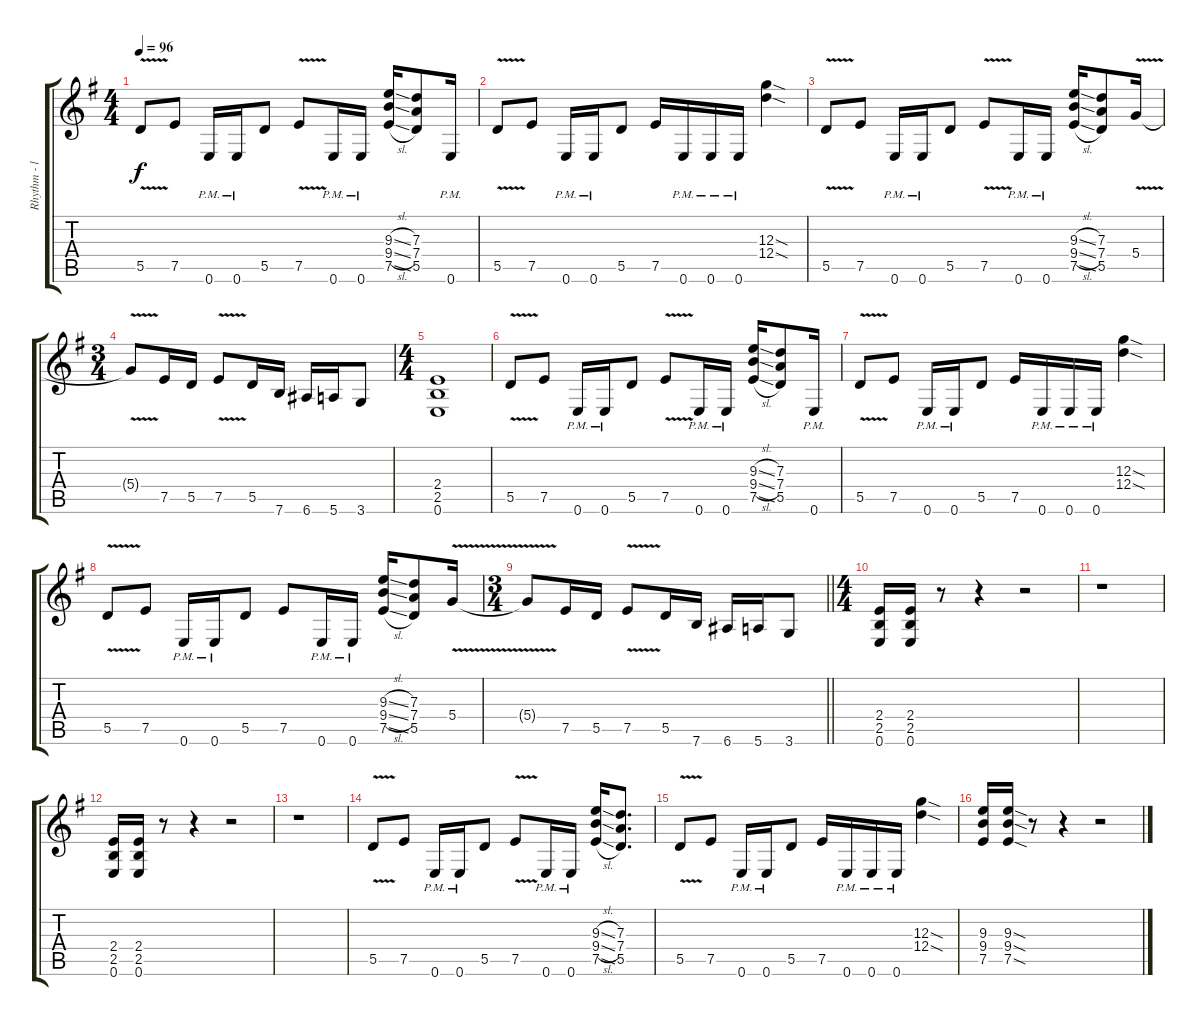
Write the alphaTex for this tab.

\track ("Rhythm - left" "Rhythm - l") {instrument distortionguitar}
\staff {score tabs}
\tuning (E4 B3 G3 D3 A2 E2) {hide}
\ts (4 4)
\tempo 96
\clef g2
\ks g
5.5{v}.8{dy f instrument distortionguitar} 7.5.8 0.6{pm}.16 0.6{pm}.16 5.5.8 7.5{v}.8 0.6{pm}.16 0.6{pm}.16 (9.3{sl} 9.4{sl} 7.5{sl}).16 (7.3 7.4 5.5).8 0.6{pm}.16 |
5.5{v}.8 7.5.8 0.6{pm}.16 0.6{pm}.16 5.5.8 7.5.16 0.6{pm}.16 0.6{pm}.16 0.6{pm}.16 (12.3{sod} 12.4{sod}).4 |
5.5{v}.8 7.5.8 0.6{pm}.16 0.6{pm}.16 5.5.8 7.5{v}.8 0.6{pm}.16 0.6{pm}.16 (9.3{sl} 9.4{sl} 7.5{sl}).16 (7.3 7.4 5.5).8 5.4{v}.16 |
\ts (3 4)
5.4{t}.8 7.5.16 5.5.16 7.5{v}.8 5.5.16 7.6.16 6.6.16 5.6.16 3.6.8 |
\ts (4 4)
(2.4 2.5 0.6).1 |
5.5{v}.8 7.5.8 0.6{pm}.16 0.6{pm}.16 5.5.8 7.5{v}.8 0.6{pm}.16 0.6{pm}.16 (9.3{sl} 9.4{sl} 7.5{sl}).16 (7.3 7.4 5.5).8 0.6{pm}.16 |
5.5{v}.8 7.5.8 0.6{pm}.16 0.6{pm}.16 5.5.8 7.5.16 0.6{pm}.16 0.6{pm}.16 0.6{pm}.16 (12.3{sod} 12.4{sod}).4 |
5.5{v}.8 7.5.8 0.6{pm}.16 0.6{pm}.16 5.5.8 7.5.8 0.6{pm}.16 0.6{pm}.16 (9.3{sl} 9.4{sl} 7.5{sl}).16 (7.3 7.4 5.5).8 5.4{v}.16 |
\ts (3 4)
\barLineRight lightlight
5.4{t}.8 7.5.16 5.5.16 7.5{v}.8 5.5.16 7.6.16 6.6.16 5.6.16 3.6.8 |
\ts (4 4)
(2.4 2.5 0.6).16 (2.4 2.5 0.6).16 r.8 r.4 r.2 |
r.1 |
(2.4 2.5 0.6).16 (2.4 2.5 0.6).16 r.8 r.4 r.2 |
r.1 |
5.5{v}.8 7.5.8 0.6{pm}.16 0.6{pm}.16 5.5.8 7.5{v}.8 0.6{pm}.16 0.6{pm}.16 (9.3{sl} 9.4{sl} 7.5{sl}).16 (7.3 7.4 5.5).8{d} |
5.5{v}.8 7.5.8 0.6{pm}.16 0.6{pm}.16 5.5.8 7.5.16 0.6{pm}.16 0.6{pm}.16 0.6{pm}.16 (12.3{sod} 12.4{sod}).4 |
(9.3 9.4 7.5).16 (9.3{sod} 9.4{sod} 7.5{sod}).16 r.8 r.4 r.2
